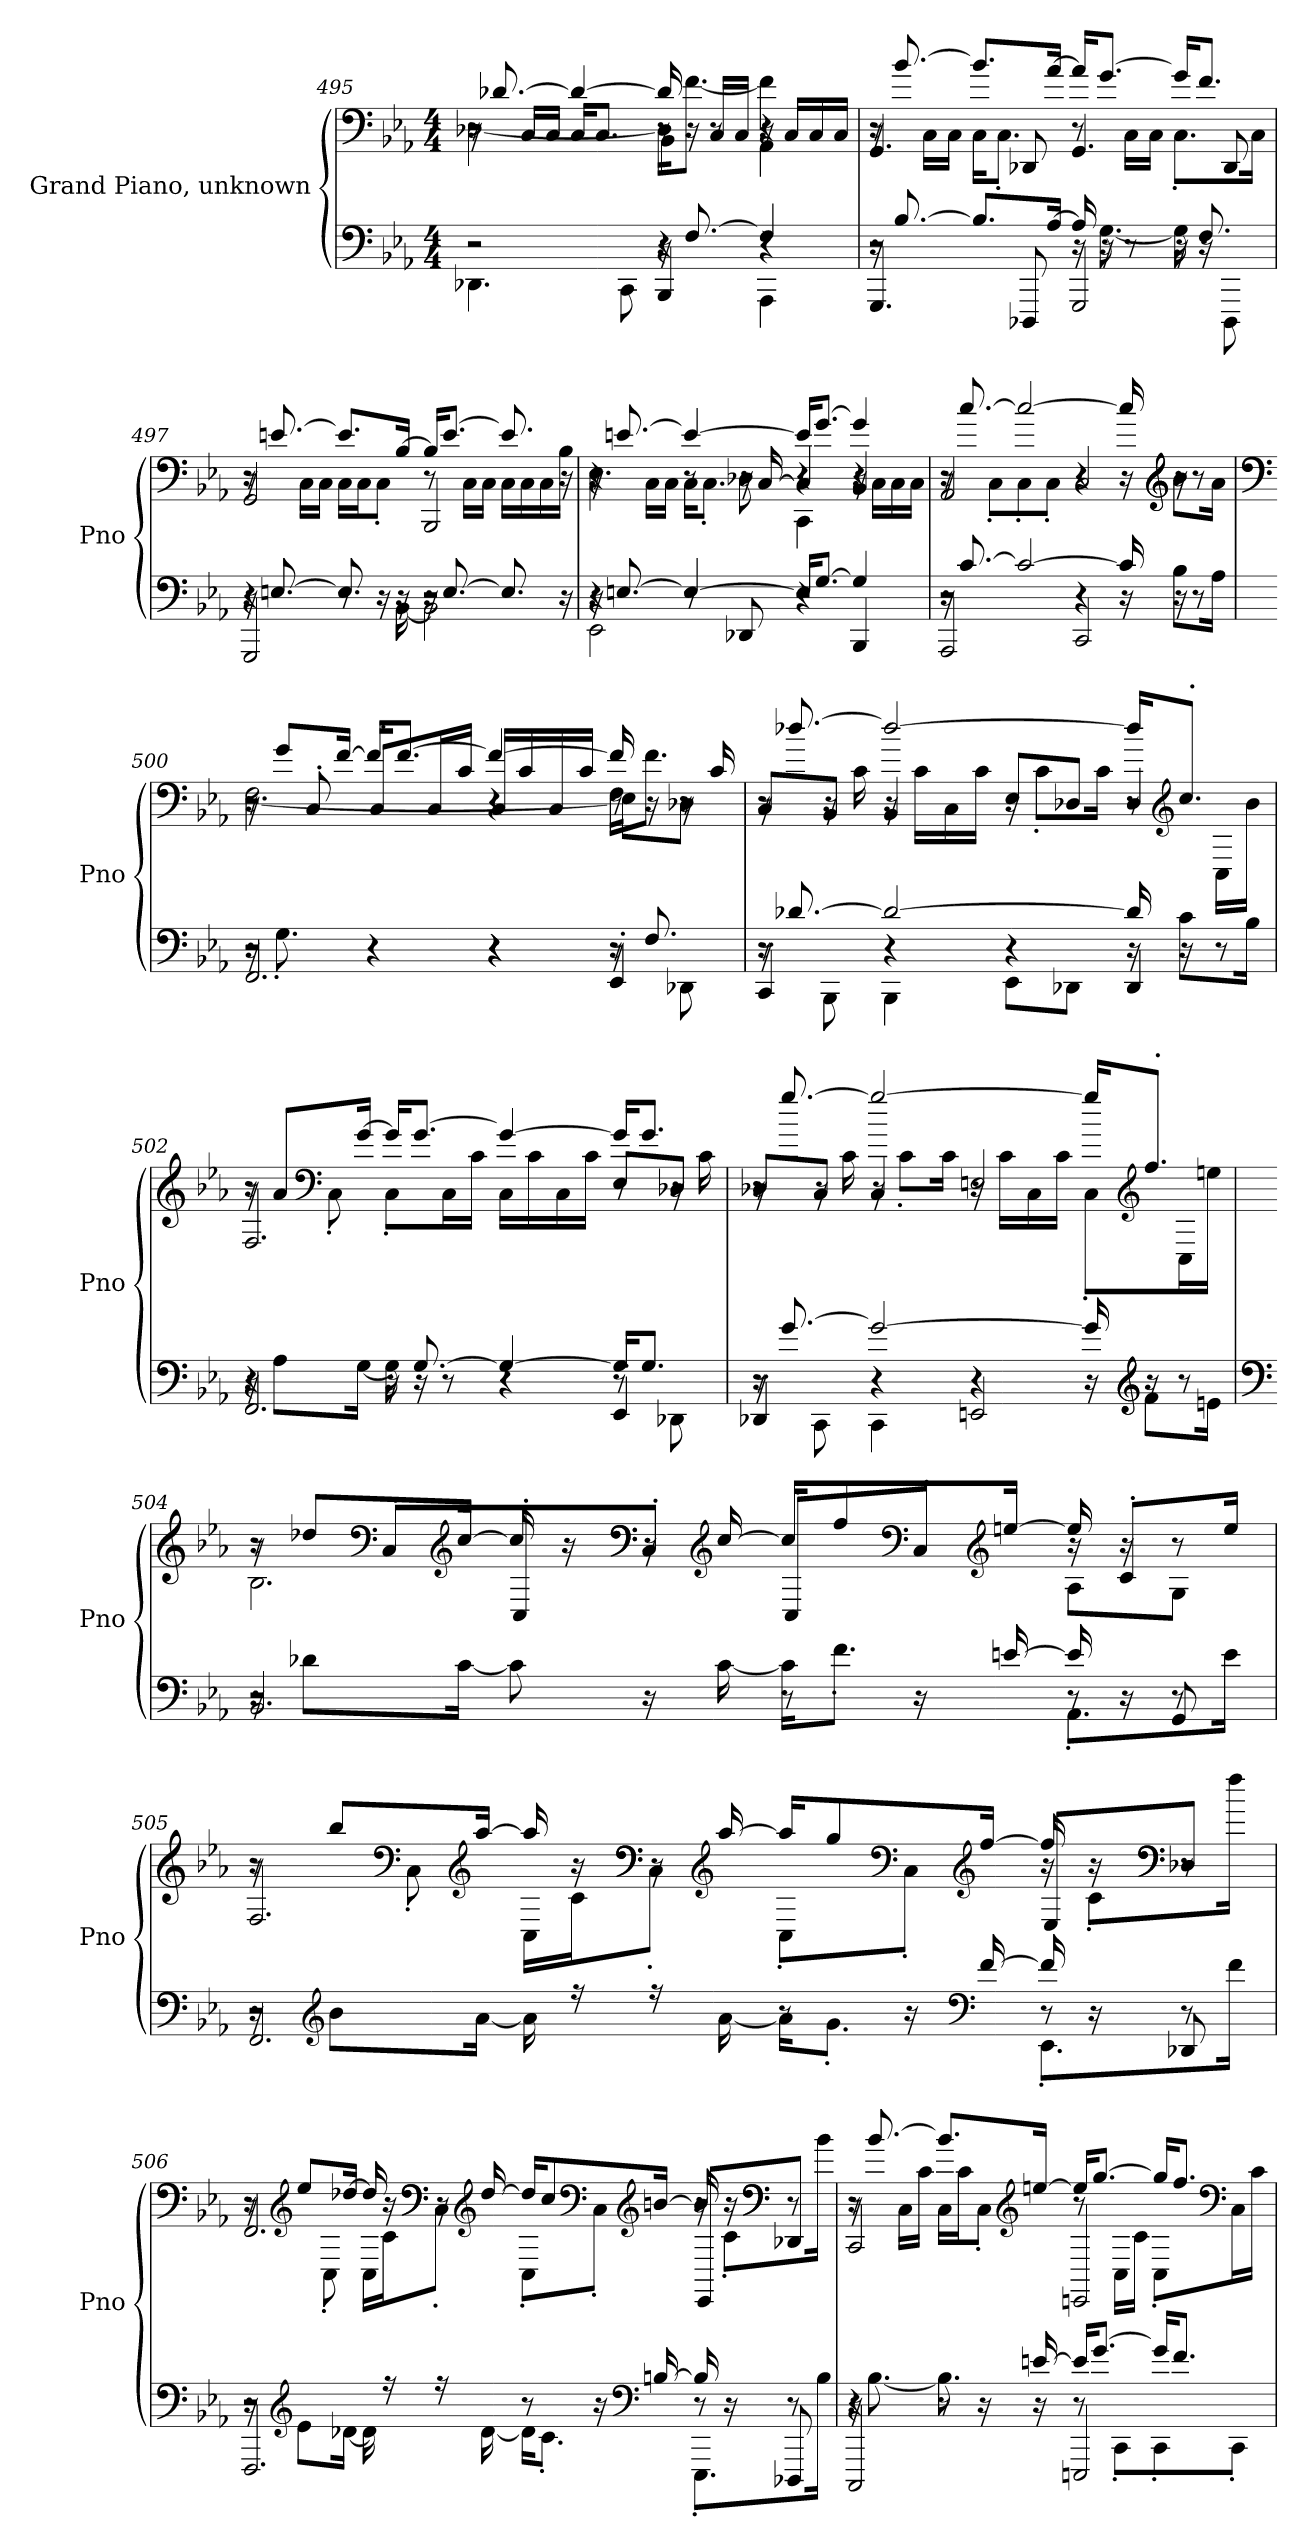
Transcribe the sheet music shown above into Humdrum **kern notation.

**kern	**kern
*part1	*part1
*staff2	*staff1
*I"Grand Piano, unknown	*
*I'Pno	*
!!LO:LB:g=z
*clefF4	*clefF4
*k[b-e-a-]	*k[b-e-a-]
*M4/4	*M4/4
=495	=495
*^	*^
*	*^	*	*^
*	*	*	*	*	*^
2r	4.DD-X\	2r	16r	[2D-X\	8r	2r
.	.	.	[8.d-X/	.	.	.
.	.	.	.	.	16C/LL	.
.	.	.	.	.	16C/JJ	.
.	.	.	4d-/_	.	16C/KL	.
.	.	.	.	.	8.C/J	.
.	8CC\	.	.	.	.	.
16r	4r	4BBB-/	16d-/]	16D-\KL]	8r	4BB-\
[8.F/	.	.	16r	[8.f\J	.	.
.	.	.	8r	.	16C/LL	.
.	.	.	.	.	16C/JJ	.
4F/]	4AAA-\	4r	4r	4f\]	16r	4AA-\
.	.	.	.	.	16C/LL	.
.	.	.	.	.	16C/	.
.	.	.	.	.	16C/JJ	.
*	*	*	*	*	*v	*v
=496	=496	=496	=496	=496	=496
16r	2r	4.GGG/	16r	8r	4.GG/
[8.B-/	.	.	[8.b-/	.	.
.	.	.	.	16C\LL	.
.	.	.	.	16C\JJ	.
8.B-/L]	.	.	8.b-/L]	16C\KL	.
.	.	.	.	8.C'\J	.
.	.	8DDD-X/	.	.	8DD-X/
[16A-/Jk	.	.	[16a-/Jk	.	.
16A-/]	16r	2GGG/	16a-/KL]	8r	4.GG/
16r	[8.G\	.	[8.g/J	.	.
8r	.	.	.	16C\LL	.
.	.	.	.	16C\JJ	.
16r	16G\]	.	16g/KL]	8.C'\L	.
8.F/	16r	.	8.f/J	.	.
.	8DDD-\	.	.	.	8DD-/
.	.	.	.	16C\Jk	.
!!LO:LB:g=z	!!	!!
=497	=497	=497	=497	=497	=497
16r	4r	2GGG/	16r	8r	2GG/
[8.En/	.	.	[8.en/	.	.
.	.	.	.	16C\LL	.
.	.	.	.	16C\JJ	.
8.E/]	8r	.	8.e/L]	16C\LL	.
.	.	.	.	16C\J	.
.	16r	.	.	8C'\J	.
16r	[16BB-\	.	[16B-/Jk	.	.
16r	2BB-\]	2r	16B-/KL]	8r	2BBB-/
[8.E/	.	.	[8.e/J	.	.
.	.	.	.	16C\LL	.
.	.	.	.	16C\JJ	.
8.E/]	.	.	8.e/]	16C\LL	.
.	.	.	.	16C\	.
.	.	.	.	16C\	.
16r	.	.	16r	16B-\JJ	.
=498	=498	=498	=498	=498	=498
*	*	*	*	*	*^
16r	2EE-\	4r	16r	8r	4r	4.E-\
[8.En/	.	.	[8.en/	.	.	.
.	.	.	.	16C\LL	.	.
.	.	.	.	16C\JJ	.	.
4E/_	.	8r	4e/_	16C\KL	8r	.
.	.	.	.	8.C'\J	.	.
.	.	8DD-X/	.	.	16r	8D-X\
.	.	.	.	.	[16C/	.
16E/KL]	2r	4r	16e/KL]	4r	4C/]	4CC\
[8.G/J	.	.	[8.g/J	.	.	.
4G/]	.	4BBB-/	4g/]	16r	4BB-/	4r
.	.	.	.	16C\LL	.	.
.	.	.	.	16C\	.	.
.	.	.	.	16C\JJ	.	.
*	*	*	*	*	*v	*v
!!LO:LB:g=z
=499	=499	=499	=499	=499	=499
16r	2r	2AAA-/	16r	8r	2AA-/
[8.c/	.	.	[8.cc/	.	.
.	.	.	.	8C'\L	.
2c/_	.	.	2cc/_	8C'\	.
.	.	.	.	8C'\J	.
.	4r	2CC/	.	4r	2C/
16c/]	16r	.	16cc/]	16r	.
*	*	*	*clefG2	*	*
16r	8B-\L	.	16r	8b-\L	.
8r	.	.	8r	.	.
.	16A-\Jk	.	.	16a-\Jk	.
*	*	*	*v	*v	*v
=500	=500	=500	=500
*	*	*	*clefF4
*	*	*	*^
*	*	*	*	*^
*	*	*	*	*	*^
2r	16r	2.FF/	16r	[2.F\	8r	2r
.	8.G'\	.	8g/L	.	.	.
.	.	.	.	.	8C'/	.
.	.	.	[16f/Jk	.	.	.
.	4r	.	16f/KL]	.	8C'/L	.
.	.	.	[8.f/J	.	.	.
.	.	.	.	.	16C/L	.
.	.	.	.	.	16c/JJ	.
4r	4r	.	4f/_	.	16C/LL	4r
.	.	.	.	.	16c/	.
.	.	.	.	.	16C/	.
.	.	.	.	.	16c/JJ	.
16r	8r	4EE-'/	16f/]	16F\KL]	8r	8E-\L
8.F/	.	.	16r	8.f\J	.	.
.	8DD-X\	.	8r	.	16r	8D-X\J
.	.	.	.	.	16c/	.
*	*	*	*	*	*v	*v
!!LO:LB:g=z
=501	=501	=501	=501	=501	=501
16r	8r	4CC'/	16r	8r	8C/L
[8.d-X/	.	.	[8.dd-X/	.	.
.	8BBB-\	.	.	16r	8BB-/J
.	.	.	.	16c\	.
2d-/_	4BBB-\	4r	2dd-/_	16r	4BB-/
.	.	.	.	16c\LL	.
.	.	.	.	16C\	.
.	.	.	.	16c\JJ	.
.	8EE-\L	4r	.	16r	8E-/L
.	.	.	.	8c'\L	.
.	8DD-X\J	.	.	.	8D-X/J
.	.	.	.	16c\Jk	.
16d-/]	16r	4DD-/	16dd-/KL]	8r	4D-/
*	*	*	*clefG2	*	*
16r	8c\L	.	8.cc'/J	.	.
8r	.	.	.	16C\LL	.
.	16B-\Jk	.	.	16b-\JJ	.
=502	=502	=502	=502	=502	=502
4r	16r	2.FF/	16r	8r	2.F/
.	8A-\L	.	8a-/L	.	.
*	*	*	*clefF4	*	*
.	.	.	.	8C'\	.
.	[16G\Jk	.	[16g/Jk	.	.
16r	16G\]	.	16g/KL]	8C'\L	.
[8.G/	16r	.	[8.g/J	.	.
.	8r	.	.	16C\L	.
.	.	.	.	16c\JJ	.
4G/_	4r	.	4g/_	16C\LL	.
.	.	.	.	16c\	.
.	.	.	.	16C\	.
.	.	.	.	16c\JJ	.
16G/KL]	8r	4EE-'/	16g/KL]	8r	8E-/L
8.G/J	.	.	8.g/J	.	.
.	8DD-X\	.	.	16r	8D-X/J
.	.	.	.	16c\	.
!!LO:PB:g=z	!!	!!
=503	=503	=503	=503	=503	=503
16r	8r	4DD-X'/	16r	8r	8D-X/L
[8.g/	.	.	[8.gg/	.	.
.	8CC\	.	.	16r	8C/J
.	.	.	.	16c\	.
2g/_	4CC\	4r	2gg/_	16r	4C/
.	.	.	.	8c'\L	.
.	.	.	.	16c\Jk	.
.	4r	2EEn/	.	16r	2En/
.	.	.	.	16c\LL	.
.	.	.	.	16C\	.
.	.	.	.	16c\JJ	.
16g/]	16r	.	16gg/KL]	8C'\L	.
*clefG2	*	*	*clefG2	*	*
16r	8f\L	.	8.ff'/J	.	.
8r	.	.	.	16C\L	.
.	16en\Jk	.	.	16een\JJ	.
!!LO:LB:g=z	!!	!!
=504	=504	=504	=504	=504	=504
*clefF4	*	*	*	*	*
2r	16r	2.BB-/	16r	2.B-\	8r
.	8d-X\L	.	8dd-X/L	.	.
*	*	*	*clefF4	*	*
.	.	.	.	.	8C'/L
*	*	*	*clefG2	*	*
.	[16c\Jk	.	[16cc/Jk	.	.
.	8c\]	.	16cc/]	.	8C'/
.	.	.	16r	.	.
*	*	*	*clefF4	*	*
.	16r	.	16r	.	8C'/J
*	*	*	*clefG2	*	*
.	[16c\	.	[16cc/	.	.
8r	16c\KL]	.	16cc/KL]	.	8C'/L
.	8.f'\J	.	8ff/	.	.
*	*	*	*clefF4	*	*
16r	.	.	.	.	8C'/J
*	*	*	*clefG2	*	*
[16en/	.	.	[16een/Jk	.	.
16e/]	8.AA-'\L	8r	16ee/]	8A-\L	16r
16r	.	.	16r	.	8c'/L
8r	.	8GG/	8r	8G\J	.
.	16e\Jk	.	.	.	16ee/Jk
!!LO:LB:g=z	!!	!!
=505	=505	=505	=505	=505	=505
2r	16r	2.FF/	16r	8r	2.F/
*clefG2	*	*	*	*	*
.	8b-\L	.	8bb-/L	.	.
*	*	*	*clefF4	*	*
.	.	.	.	8C'\	.
*	*	*	*clefG2	*	*
.	[16a-\Jk	.	[16aa-/Jk	.	.
.	16a-\]	.	16aa-/]	16C\LL	.
.	16r	.	16r	16c\J	.
*	*	*	*clefF4	*	*
.	16r	.	16r	8C'\J	.
*	*	*	*clefG2	*	*
.	[16a-\	.	[16aa-/	.	.
8r	16a-\KL]	.	16aa-/KL]	8C'\L	.
.	8.g'\J	.	8gg/	.	.
*	*	*	*clefF4	*	*
16r	.	.	.	8C'\J	.
*clefF4	*	*	*clefG2	*	*
[16f/	.	.	[16ff/Jk	.	.
16f/]	8.EE-'\L	8r	16ff/]	16r	8E-/L
16r	.	.	16r	8c'\L	.
*	*	*	*clefF4	*	*
8r	.	8DD-X/	8r	.	8D-X/J
.	16f\Jk	.	.	16ff\Jk	.
!!LO:LB:g=z	!!	!!
=506	=506	=506	=506	=506	=506
2r	16r	2.FFF/	16r	8r	2.FF/
*clefG2	*	*	*clefG2	*	*
.	8e-\L	.	8ee-/L	.	.
.	.	.	.	8C'\	.
.	[16d-X\Jk	.	[16dd-X/Jk	.	.
.	16d-\]	.	16dd-/]	16C\LL	.
.	16r	.	16r	16c\J	.
*	*	*	*clefF4	*	*
.	16r	.	16r	8C'\J	.
*	*	*	*clefG2	*	*
.	[16d-\	.	[16dd-/	.	.
8r	16d-\KL]	.	16dd-/KL]	8C'\L	.
.	8.c'\J	.	8cc/	.	.
*	*	*	*clefF4	*	*
16r	.	.	.	8C'\J	.
*clefF4	*	*	*clefG2	*	*
[16Bn/	.	.	[16bn/Jk	.	.
16B/]	8.EEE-'\L	8r	16b/]	16r	8EE-/L
16r	.	.	16r	8c'\L	.
*	*	*	*clefF4	*	*
8r	.	8DDD-X/	8r	.	8DD-X/J
.	16B\Jk	.	.	16b\Jk	.
!!LO:PB:g=z	!!	!!
=507	=507	=507	=507	=507	=507
4r	16r	2CCC/	16r	8r	2CC/
.	[8.B-\	.	[8.b-/	.	.
.	.	.	.	16C\LL	.
.	.	.	.	16c\JJ	.
8r	8.B-\]	.	8.b-/L]	16C\LL	.
.	.	.	.	16c\J	.
16r	.	.	.	8C'\J	.
*	*	*	*clefG2	*	*
[16en/	16r	.	[16een/Jk	.	.
16e/KL]	8r	2EEEn/	16ee/KL]	8r	2EEn/
[8.g/J	.	.	[8.gg/J	.	.
.	8CC'\L	.	.	16C\LL	.
.	.	.	.	16c\JJ	.
16g/KL]	8CC'\	.	16gg/KL]	8C'\L	.
8.f/J	.	.	8.ff/J	.	.
*	*	*	*clefF4	*	*
.	8CC'\J	.	.	16C\L	.
.	.	.	.	16c\JJ	.
*v	*v	*v	*	*	*
*	*v	*v	*v
=	=
*-	*-
